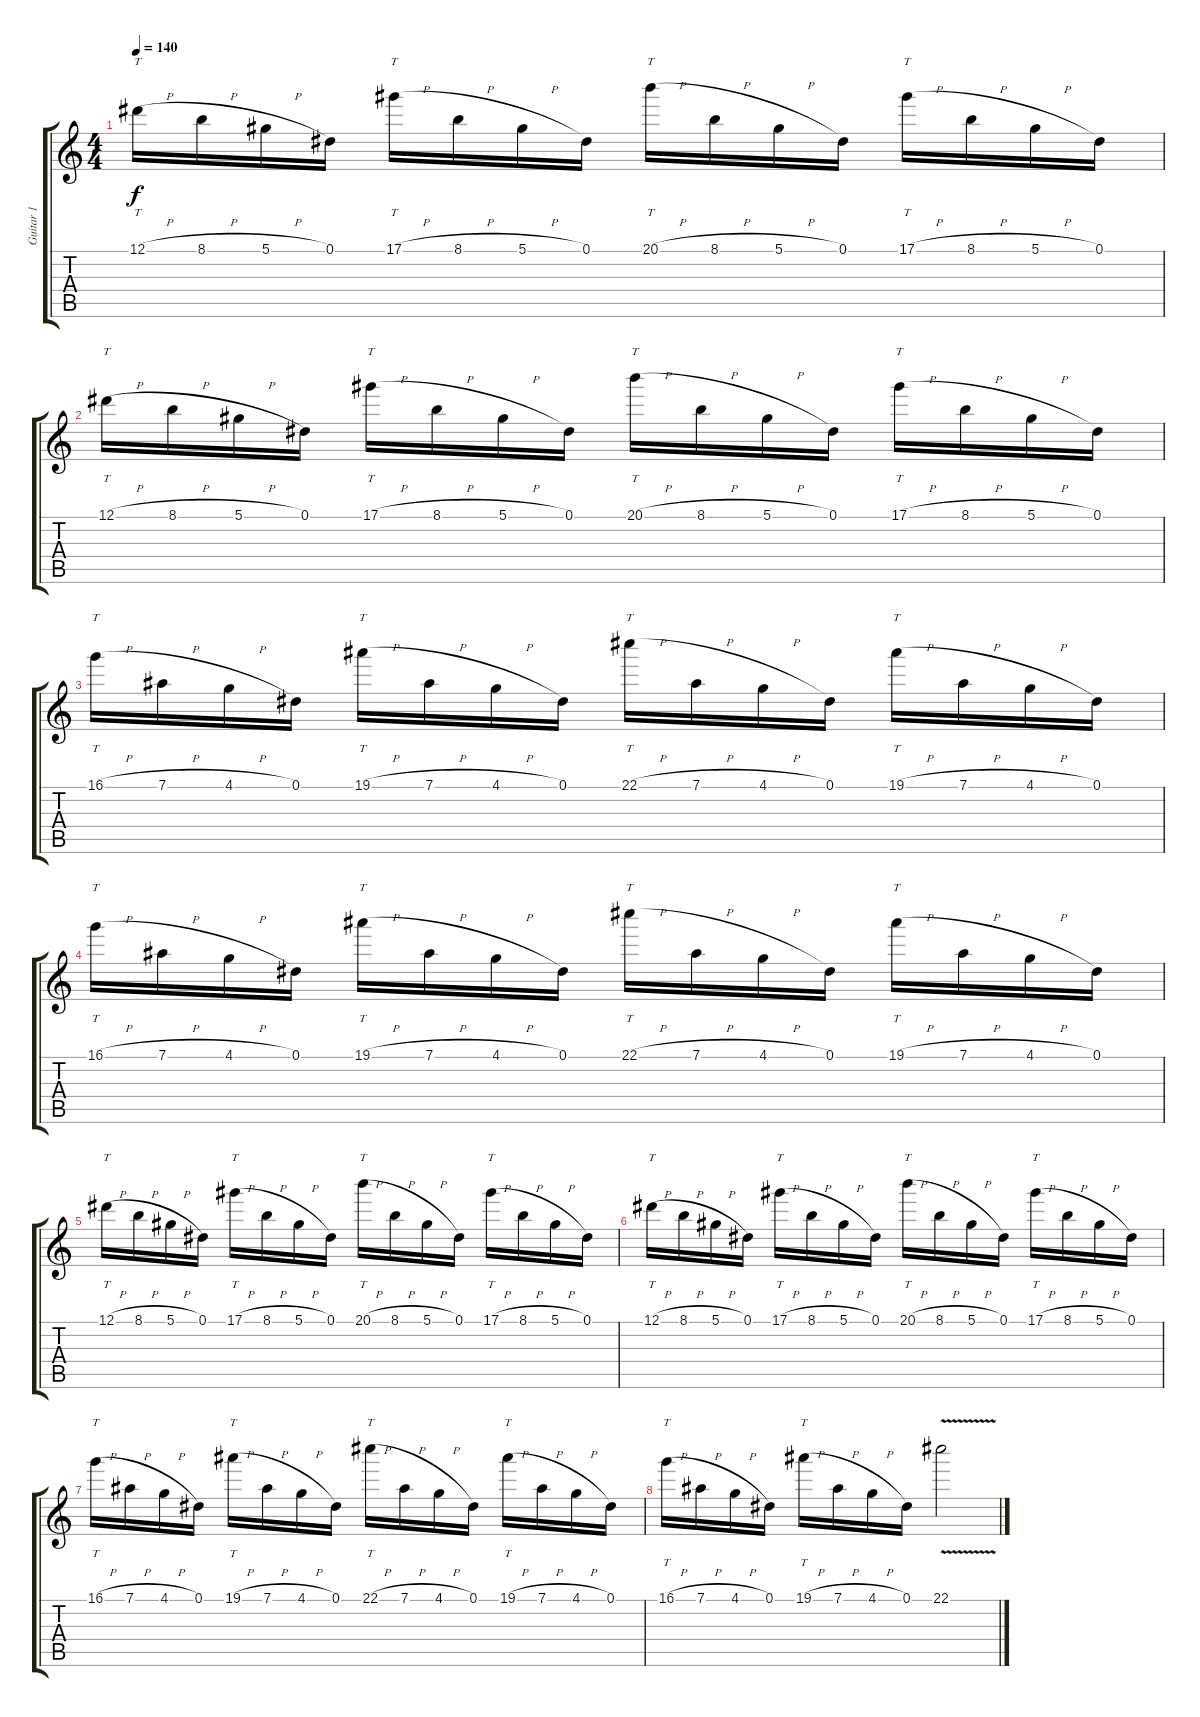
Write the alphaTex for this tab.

\track ("Guitar 1" "Guitar 1") {instrument distortionguitar}
\staff {score tabs}
\tuning (Eb4 Bb3 Gb3 Db3 Ab2 Eb2) {hide}
\ts (4 4)
\tempo 140
\clef g2
\ks c
12.1{h}.16{tt dy f} 8.1{h}.16 5.1{h}.16 0.1.16 17.1{h}.16{tt} 8.1{h}.16 5.1{h}.16 0.1.16 20.1{h}.16{tt} 8.1{h}.16 5.1{h}.16 0.1.16 17.1{h}.16{tt} 8.1{h}.16 5.1{h}.16 0.1.16 |
12.1{h}.16{tt} 8.1{h}.16 5.1{h}.16 0.1.16 17.1{h}.16{tt} 8.1{h}.16 5.1{h}.16 0.1.16 20.1{h}.16{tt} 8.1{h}.16 5.1{h}.16 0.1.16 17.1{h}.16{tt} 8.1{h}.16 5.1{h}.16 0.1.16 |
16.1{h}.16{tt} 7.1{h}.16 4.1{h}.16 0.1.16 19.1{h}.16{tt} 7.1{h}.16 4.1{h}.16 0.1.16 22.1{h}.16{tt} 7.1{h}.16 4.1{h}.16 0.1.16 19.1{h}.16{tt} 7.1{h}.16 4.1{h}.16 0.1.16 |
16.1{h}.16{tt} 7.1{h}.16 4.1{h}.16 0.1.16 19.1{h}.16{tt} 7.1{h}.16 4.1{h}.16 0.1.16 22.1{h}.16{tt} 7.1{h}.16 4.1{h}.16 0.1.16 19.1{h}.16{tt} 7.1{h}.16 4.1{h}.16 0.1.16 |
12.1{h}.16{tt} 8.1{h}.16 5.1{h}.16 0.1.16 17.1{h}.16{tt} 8.1{h}.16 5.1{h}.16 0.1.16 20.1{h}.16{tt} 8.1{h}.16 5.1{h}.16 0.1.16 17.1{h}.16{tt} 8.1{h}.16 5.1{h}.16 0.1.16 |
12.1{h}.16{tt} 8.1{h}.16 5.1{h}.16 0.1.16 17.1{h}.16{tt} 8.1{h}.16 5.1{h}.16 0.1.16 20.1{h}.16{tt} 8.1{h}.16 5.1{h}.16 0.1.16 17.1{h}.16{tt} 8.1{h}.16 5.1{h}.16 0.1.16 |
16.1{h}.16{tt} 7.1{h}.16 4.1{h}.16 0.1.16 19.1{h}.16{tt} 7.1{h}.16 4.1{h}.16 0.1.16 22.1{h}.16{tt} 7.1{h}.16 4.1{h}.16 0.1.16 19.1{h}.16{tt} 7.1{h}.16 4.1{h}.16 0.1.16 |
16.1{h}.16{tt} 7.1{h}.16 4.1{h}.16 0.1.16 19.1{h}.16{tt} 7.1{h}.16 4.1{h}.16 0.1.16 22.1{v}.2
